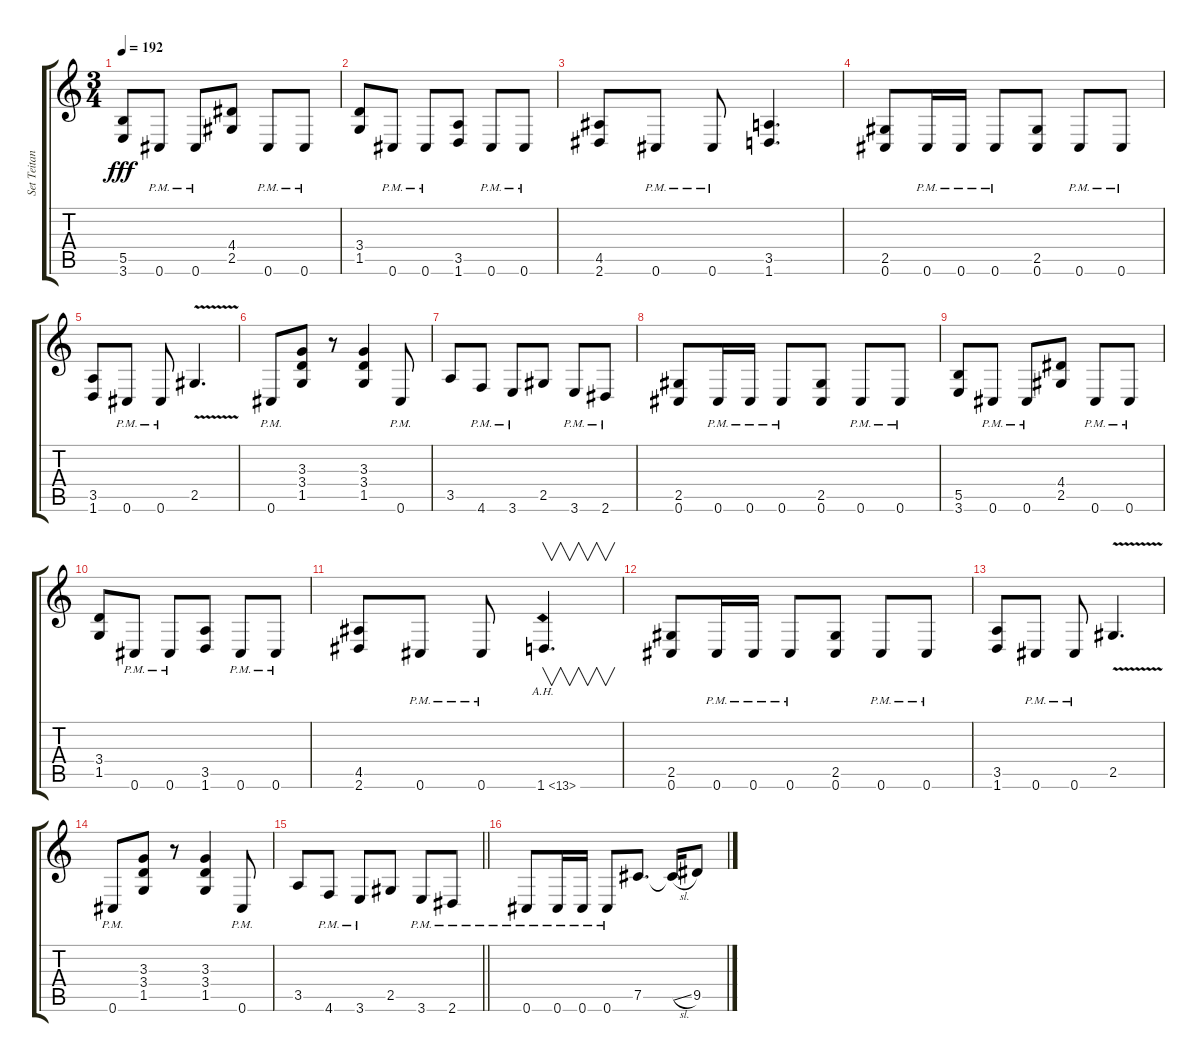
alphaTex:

\track ("Set Teitan" "Set Teitan") {instrument distortionguitar}
\staff {score tabs}
\tuning (Db4 Ab3 E3 B2 Gb2 Db2) {hide}
\ts (3 4)
\tempo 192
\clef g2
\ks c
(5.5 3.6).8{dy fff} 0.6{pm}.8 0.6{pm}.8 (4.4 2.5).8 0.6{pm}.8 0.6{pm}.8 |
(3.4 1.5).8 0.6{pm}.8 0.6{pm}.8 (3.5 1.6).8 0.6{pm}.8 0.6{pm}.8 |
(4.5 2.6).8 0.6{pm}.8 0.6{pm}.8 (3.5 1.6).4{d} |
(2.5 0.6).8 0.6{pm}.16 0.6{pm}.16 0.6{pm}.8 (2.5 0.6).8 0.6{pm}.8 0.6{pm}.8 |
(3.5 1.6).8 0.6{pm}.8 0.6{pm}.8 2.5{v}.4{d} |
0.6{pm}.8 (3.3 3.4 1.5).8 r.8 (3.3 3.4 1.5).4 0.6{pm}.8 |
3.5.8 4.6{pm}.8 3.6{pm}.8 2.5.8 3.6{pm}.8 2.6{pm}.8 |
(2.5 0.6).8 0.6{pm}.16 0.6{pm}.16 0.6{pm}.8 (2.5 0.6).8 0.6{pm}.8 0.6{pm}.8 |
(5.5 3.6).8 0.6{pm}.8 0.6{pm}.8 (4.4 2.5).8 0.6{pm}.8 0.6{pm}.8 |
(3.4 1.5).8 0.6{pm}.8 0.6{pm}.8 (3.5 1.6).8 0.6{pm}.8 0.6{pm}.8 |
(4.5 2.6).8 0.6{pm}.8 0.6{pm}.8 1.6{ah 12}.4{v d} |
(2.5 0.6).8 0.6{pm}.16 0.6{pm}.16 0.6{pm}.8 (2.5 0.6).8 0.6{pm}.8 0.6{pm}.8 |
(3.5 1.6).8 0.6{pm}.8 0.6{pm}.8 2.5{v}.4{d} |
0.6{pm}.8 (3.3 3.4 1.5).8 r.8 (3.3 3.4 1.5).4 0.6{pm}.8 |
\barLineRight lightlight
3.5.8 4.6{pm}.8 3.6{pm}.8 2.5.8 3.6{pm}.8 2.6{pm}.8 |
0.6{pm}.8 0.6{pm}.16 0.6{pm}.16 0.6{pm}.8 7.5.8{d} 7.5{sl t}.16 9.5.8
